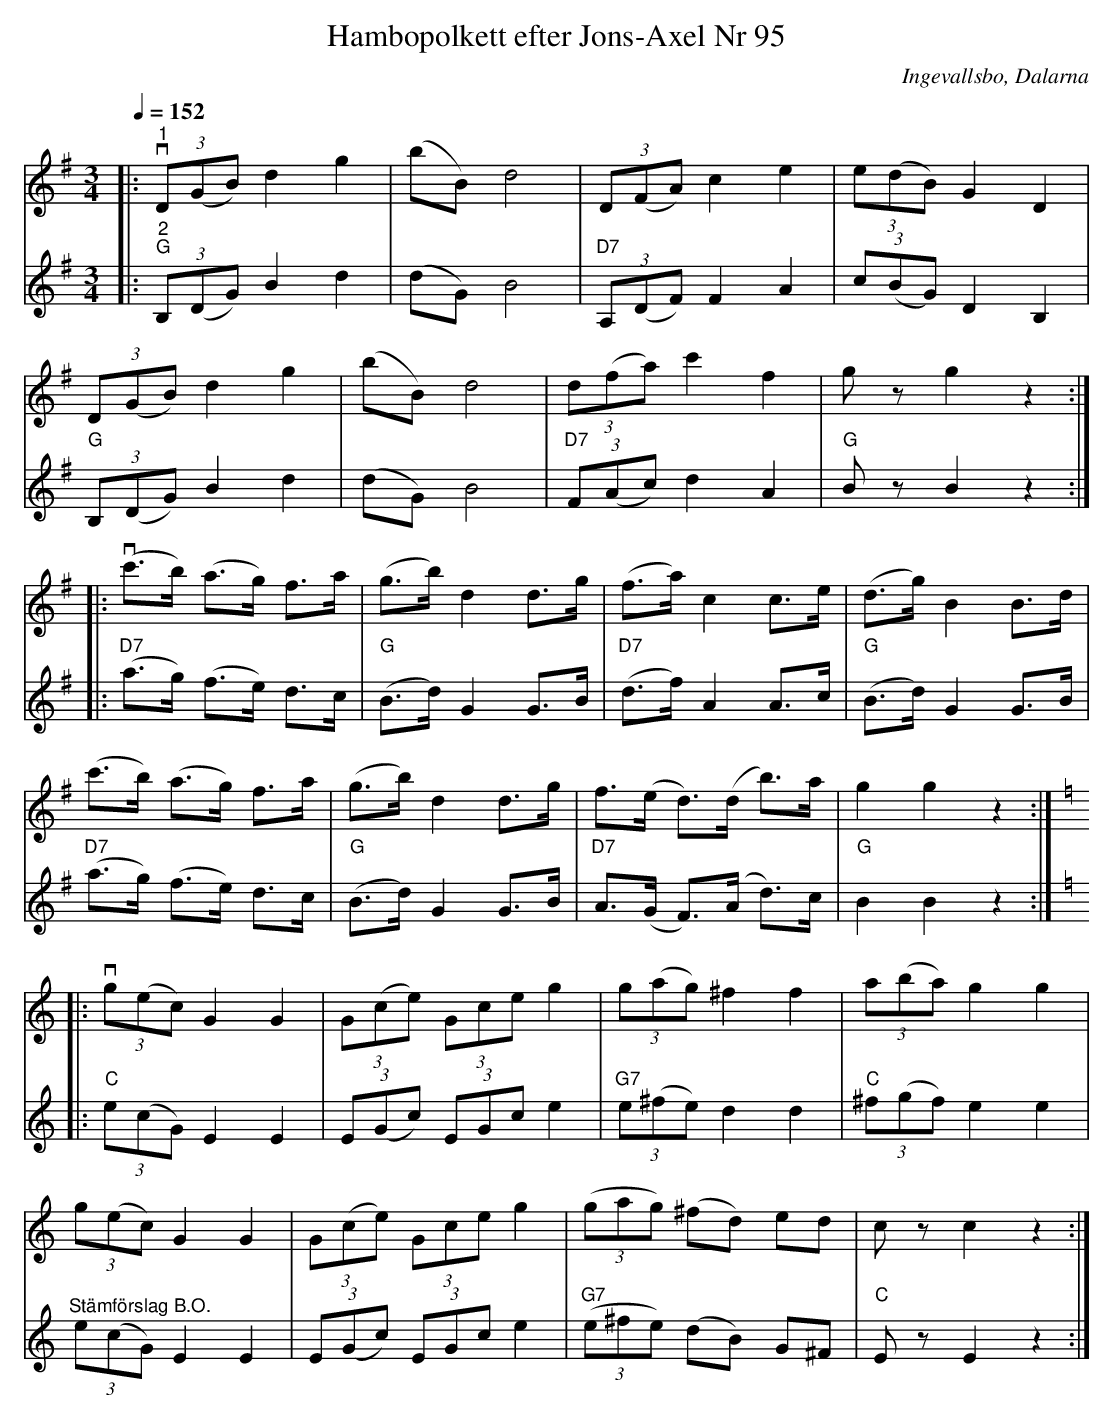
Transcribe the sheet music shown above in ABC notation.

X:1
T:Hambopolkett efter Jons-Axel Nr 95
O:Ingevallsbo, Dalarna
L:1/8
Q:1/4=152
M:3/4
K:G
V:1
|:"^1"v (3D(GB) d2 g2 | (bB) d4 | (3D(FA) c2 e2 | (3e(dB) G2 D2 |
(3D(GB) d2 g2 | (bB) d4 | (3d(fa) c'2 f2 | g z g2 z2 ::
v (c'>b) (a>g) f>a | (g>b) d2 d>g | (f>a) c2 c>e | (d>g) B2 B>d |
 (c'>b) (a>g) f>a | (g>b) d2 d>g | f>(e d>)(d b>)a | g2 g2 z2 ::
[K:C]v (3g(ec) G2 G2 | (3G(ce) (3Gce g2 | (3g(ag) ^f2 f2 | (3a(ba) g2 g2 |
(3g(ec) G2 G2 | (3G(ce) (3Gce g2 | (3(gag) (^fd) ed | c z c2 z2 :|
V:2
|:"^2""G" (3B,(DG) B2 d2 | (dG) B4 |"D7" (3A,(DF) F2 A2 | (3c(BG) D2 B,2 |"G" (3B,(DG) B2 d2 |
(dG) B4 |"D7" (3F(Ac) d2 A2 |"G" B z B2 z2 ::
"D7" (a>g) (f>e) d>c |"G" (B>d) G2 G>B |"D7" (d>f) A2 A>c |"G" (B>d) G2 G>B |
"D7" (a>g) (f>e) d>c |"G" (B>d) G2 G>B |"D7" A>(G F>)(A d>)c |"G" B2 B2 z2 ::
[K:C]"C" (3e(cG) E2 E2 | (3E(Gc) (3EGc e2 |"G7" (3e(^fe) d2 d2 |"C" (3^f(gf) e2 e2 |
 "^Stämförslag B.O." (3e(cG) E2 E2 | (3E(Gc) (3EGc e2 |"G7" (3(e^fe) (dB) G^F |"C" E z E2 z2 :|
